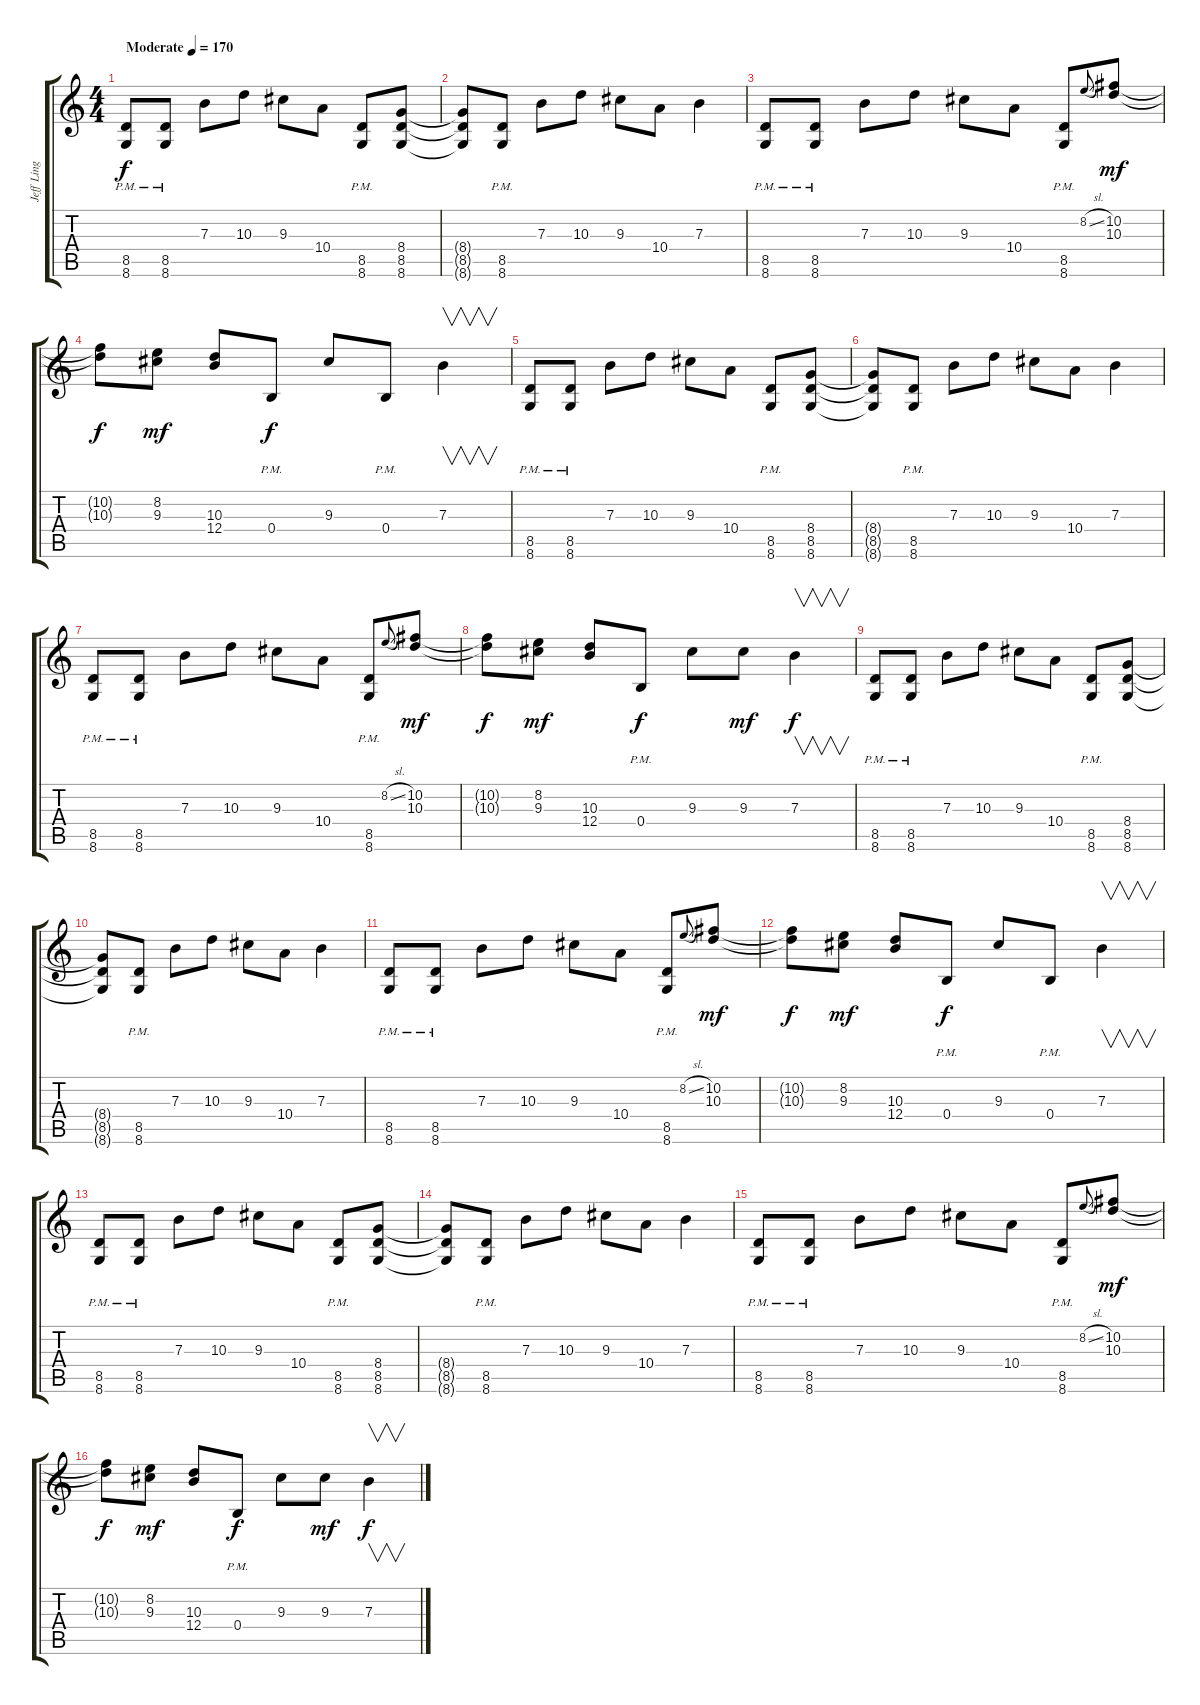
\track ("Jeff Ling" "Jeff Ling") {instrument distortionguitar}
\staff {score tabs}
\tuning (Db4 Ab3 E3 B2 Gb2 B1) {hide}
\ts (4 4)
\tempo (170 "Moderate")
\clef g2
\ks c
(8.5{pm} 8.6{pm}).8{dy f instrument distortionguitar} (8.5{pm} 8.6{pm}).8 7.3.8 10.3.8 9.3.8 10.4.8 (8.5{pm} 8.6{pm}).8 (8.4 8.5 8.6).8 |
(8.4{t} 8.5{t} 8.6{t}).8 (8.5{pm} 8.6{pm}).8 7.3.8 10.3.8 9.3.8 10.4.8 7.3.4 |
(8.5{pm} 8.6{pm}).8 (8.5{pm} 8.6{pm}).8 7.3.8 10.3.8 9.3.8 10.4.8 (8.5{pm} 8.6{pm}).8 8.2{sl}.8{gr onbeat} (10.2 10.3).8{dy mf} |
(10.2{t} 10.3{t}).8{dy f} (8.2 9.3).8{dy mf} (10.3 12.4).8 0.4{pm}.8{dy f} 9.3.8 0.4{pm}.8 7.3.4{v} |
(8.5{pm} 8.6{pm}).8 (8.5{pm} 8.6{pm}).8 7.3.8 10.3.8 9.3.8 10.4.8 (8.5{pm} 8.6{pm}).8 (8.4 8.5 8.6).8 |
(8.4{t} 8.5{t} 8.6{t}).8 (8.5{pm} 8.6{pm}).8 7.3.8 10.3.8 9.3.8 10.4.8 7.3.4 |
(8.5{pm} 8.6{pm}).8 (8.5{pm} 8.6{pm}).8 7.3.8 10.3.8 9.3.8 10.4.8 (8.5{pm} 8.6{pm}).8 8.2{sl}.8{gr onbeat} (10.2 10.3).8{dy mf} |
(10.2{t} 10.3{t}).8{dy f} (8.2 9.3).8{dy mf} (10.3 12.4).8 0.4{pm}.8{dy f} 9.3.8 9.3.8{dy mf} 7.3.4{v dy f} |
(8.5{pm} 8.6{pm}).8 (8.5{pm} 8.6{pm}).8 7.3.8 10.3.8 9.3.8 10.4.8 (8.5{pm} 8.6{pm}).8 (8.4 8.5 8.6).8 |
(8.4{t} 8.5{t} 8.6{t}).8 (8.5{pm} 8.6{pm}).8 7.3.8 10.3.8 9.3.8 10.4.8 7.3.4 |
(8.5{pm} 8.6{pm}).8 (8.5{pm} 8.6{pm}).8 7.3.8 10.3.8 9.3.8 10.4.8 (8.5{pm} 8.6{pm}).8 8.2{sl}.8{gr onbeat} (10.2 10.3).8{dy mf} |
(10.2{t} 10.3{t}).8{dy f} (8.2 9.3).8{dy mf} (10.3 12.4).8 0.4{pm}.8{dy f} 9.3.8 0.4{pm}.8 7.3.4{v} |
(8.5{pm} 8.6{pm}).8 (8.5{pm} 8.6{pm}).8 7.3.8 10.3.8 9.3.8 10.4.8 (8.5{pm} 8.6{pm}).8 (8.4 8.5 8.6).8 |
(8.4{t} 8.5{t} 8.6{t}).8 (8.5{pm} 8.6{pm}).8 7.3.8 10.3.8 9.3.8 10.4.8 7.3.4 |
(8.5{pm} 8.6{pm}).8 (8.5{pm} 8.6{pm}).8 7.3.8 10.3.8 9.3.8 10.4.8 (8.5{pm} 8.6{pm}).8 8.2{sl}.8{gr onbeat} (10.2 10.3).8{dy mf} |
(10.2{t} 10.3{t}).8{dy f} (8.2 9.3).8{dy mf} (10.3 12.4).8 0.4{pm}.8{dy f} 9.3.8 9.3.8{dy mf} 7.3.4{v dy f}
